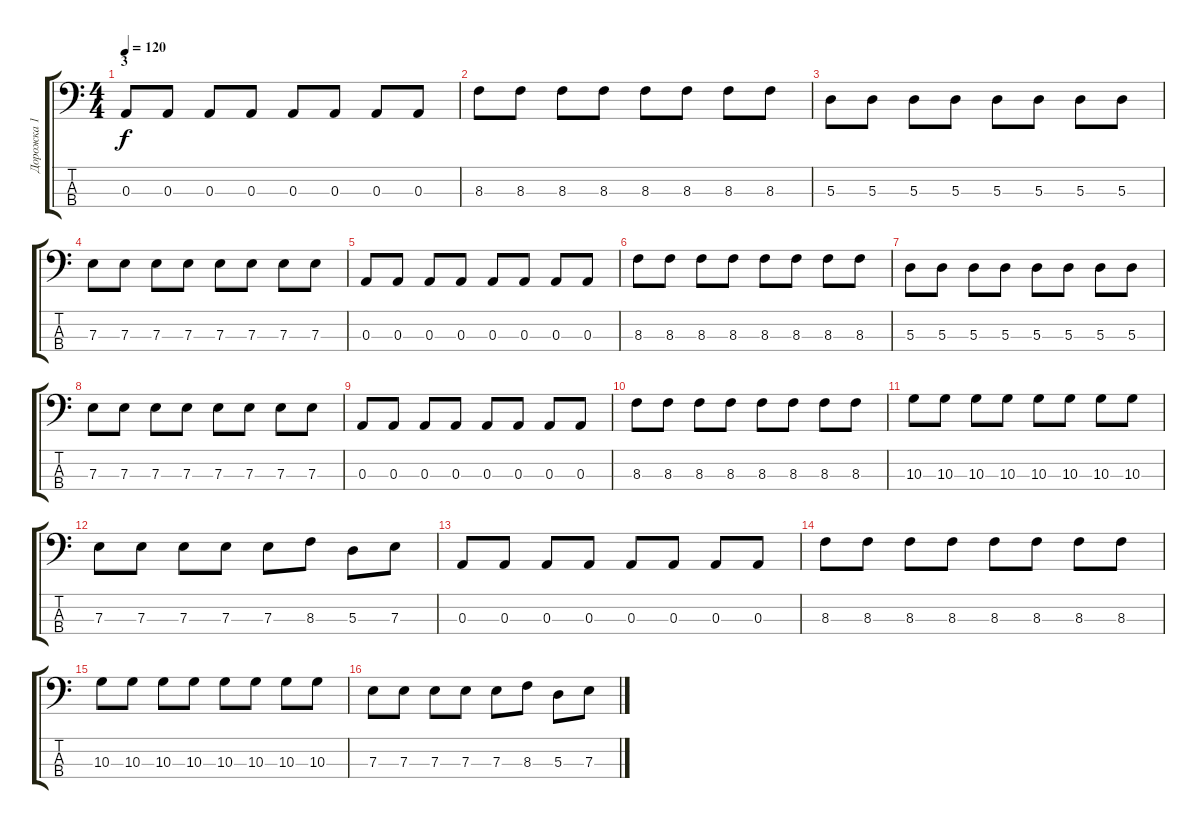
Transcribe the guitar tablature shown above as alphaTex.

\track ("Дорожка 1" "Дорожка 1") {instrument electricbassfinger}
\staff {score tabs}
\tuning (G2 D2 A1 E1) {hide}
\ts (4 4)
\section ("" "3")
\tempo 120
\clef f4
\ks c
0.3.8{dy f} 0.3.8 0.3.8 0.3.8 0.3.8 0.3.8 0.3.8 0.3.8 |
8.3.8 8.3.8 8.3.8 8.3.8 8.3.8 8.3.8 8.3.8 8.3.8 |
5.3.8 5.3.8 5.3.8 5.3.8 5.3.8 5.3.8 5.3.8 5.3.8 |
7.3.8 7.3.8 7.3.8 7.3.8 7.3.8 7.3.8 7.3.8 7.3.8 |
0.3.8 0.3.8 0.3.8 0.3.8 0.3.8 0.3.8 0.3.8 0.3.8 |
8.3.8 8.3.8 8.3.8 8.3.8 8.3.8 8.3.8 8.3.8 8.3.8 |
5.3.8 5.3.8 5.3.8 5.3.8 5.3.8 5.3.8 5.3.8 5.3.8 |
7.3.8 7.3.8 7.3.8 7.3.8 7.3.8 7.3.8 7.3.8 7.3.8 |
0.3.8 0.3.8 0.3.8 0.3.8 0.3.8 0.3.8 0.3.8 0.3.8 |
8.3.8 8.3.8 8.3.8 8.3.8 8.3.8 8.3.8 8.3.8 8.3.8 |
10.3.8 10.3.8 10.3.8 10.3.8 10.3.8 10.3.8 10.3.8 10.3.8 |
7.3.8 7.3.8 7.3.8 7.3.8 7.3.8 8.3.8 5.3.8 7.3.8 |
0.3.8 0.3.8 0.3.8 0.3.8 0.3.8 0.3.8 0.3.8 0.3.8 |
8.3.8 8.3.8 8.3.8 8.3.8 8.3.8 8.3.8 8.3.8 8.3.8 |
10.3.8 10.3.8 10.3.8 10.3.8 10.3.8 10.3.8 10.3.8 10.3.8 |
7.3.8 7.3.8 7.3.8 7.3.8 7.3.8 8.3.8 5.3.8 7.3.8
